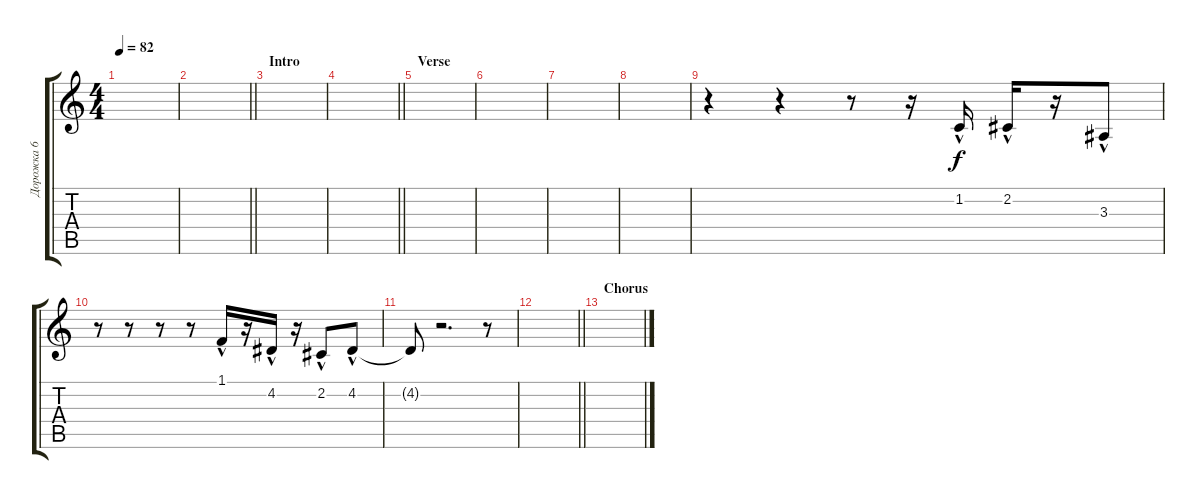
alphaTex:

\track ("Дорожка 6" "Дорожка 6") {instrument altosax}
\staff {score tabs}
\tuning (E4 B3 G3 D3 A2 E2) {hide}
\ts (4 4)
\tempo 82
\clef g2
\ks c
|
\barLineRight lightlight
|
\section ("" "Intro")
|
\barLineRight lightlight
|
\section ("" "Verse")
|
|
|
|
r.4 r.4 r.8 r.16 1.2{hac}.16 2.2{hac}.16 r.16 3.3{hac}.8 |
r.8 r.8 r.8 r.8 1.1{hac}.16 r.16 4.2{hac}.16 r.16 2.2{hac}.8 4.2{hac}.8 |
4.2{t}.8{dy f} r.2{d} r.8 |
\barLineRight lightlight
|
\section ("" "Сhorus")
